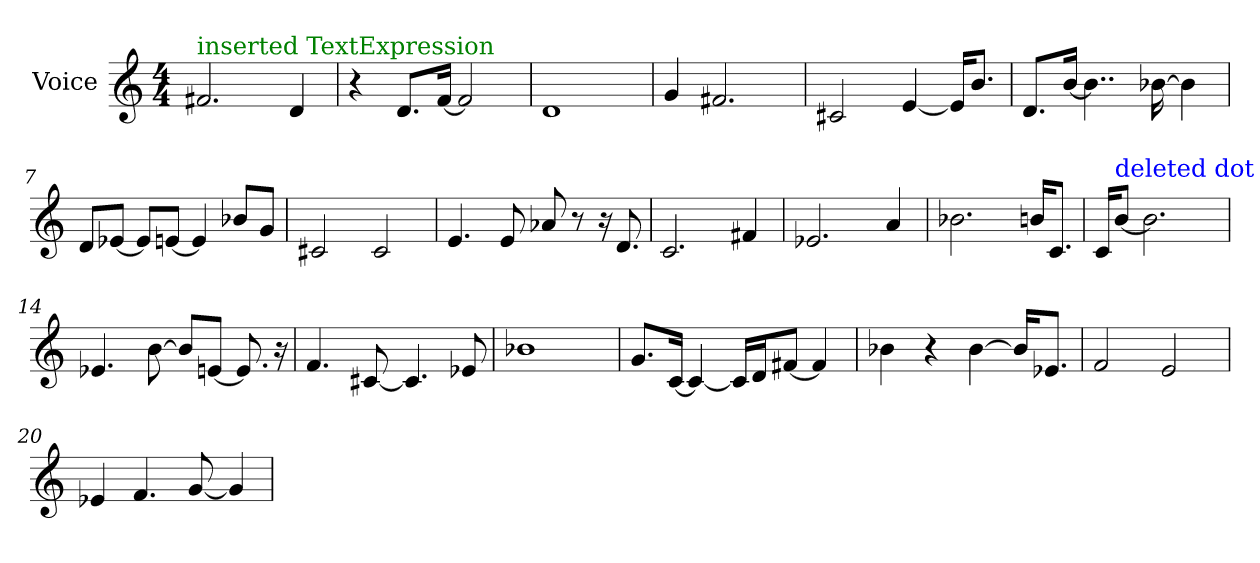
**kern
*part1
*staff1
*I"Voice
*I'Voice
*clefG2
*M4/4
=1
!LO:TX:color=#008000:t=inserted TextExpression
2.f#X/
4d/
=2
4r
8.d/L
[<16f/Jk
2f/]
=3
1d
=4
4g/
2.f#X/
=5
2c#X/
[<4e/
16e/KL]
8.b/J
=6
8.d/L
[>16b/Jk
4..b\]
[>16b-X\
4b-\]
=7
8d/L
[<8e-X/J
8e-/L]
[<8en/J
4e/]
8b-X/L
8g/J
=8
2c#X/
2c#/
!!LO:LB:g=z
=9
4.e/
8e/
8a-X/
8r
16ra
8.d/
=10
2.c/
4f#X/
=11
2.e-X/
4a/
=12
2.b-X\
16bn/KL
8.c/J
=13
16c/KL
!LO:TX:color=#0000FF:t=deleted dot
[>8bi/J
2.b\]
=14
4.e-X/
[>8b\
8b/L]
[<8en/J
8.e/]
16ra
=15
4.f/
[<8c#X/
4.c#/]
8e-X/
=16
1b-X
!!LO:LB:g=z
=17
8.g/L
[<16c/Jk
4c/_
16c/LL]
16d/J
[<8f#X/J
4f#/]
=18
4b-X\
4r
[>4b-\
16b-/KL]
8.e-X/J
=19
2f/
2e/
=20
4e-X/
4.f/
[<8g/
4g/]
=
*-
